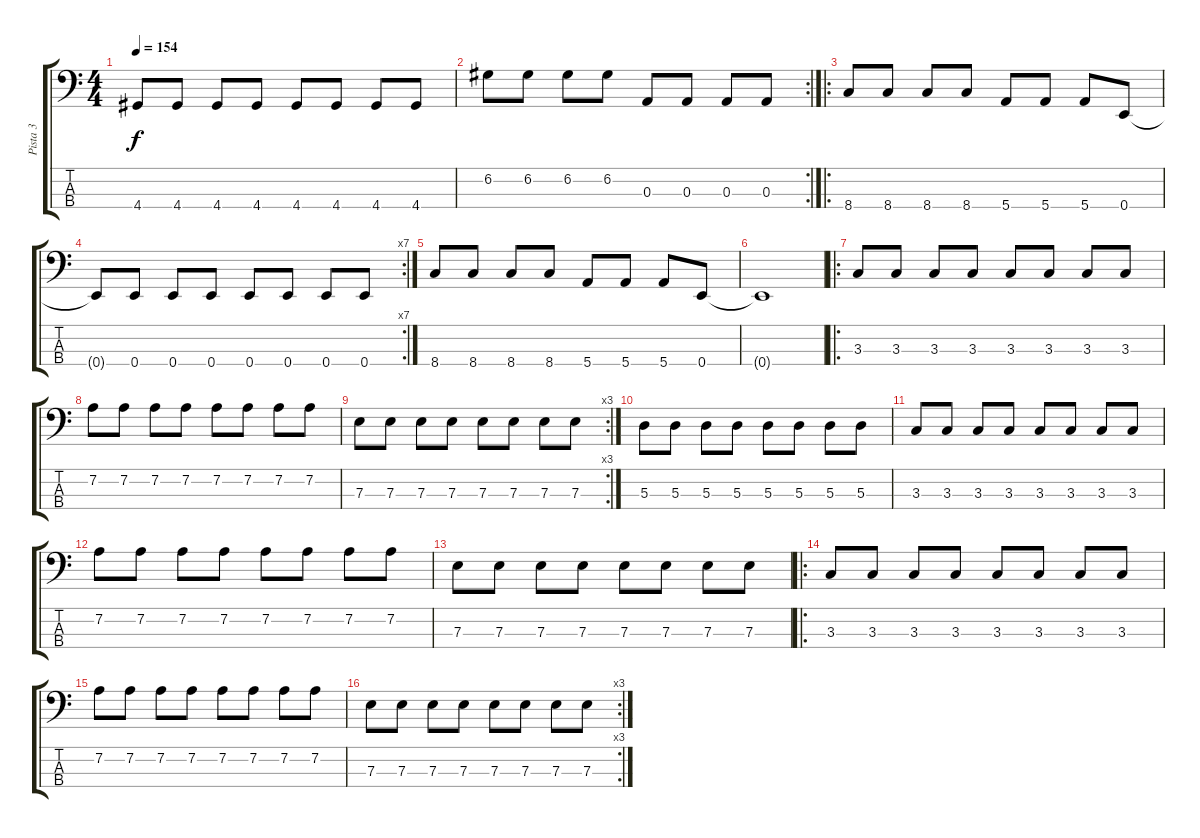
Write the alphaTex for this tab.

\track ("Pista 3" "Pista 3") {instrument electricbassfinger}
\staff {score tabs}
\tuning (G2 D2 A1 E1) {hide}
\ts (4 4)
\tempo 154
\clef f4
\ks c
4.4.8{dy f} 4.4.8 4.4.8 4.4.8 4.4.8 4.4.8 4.4.8 4.4.8 |
\rc 2
6.2.8 6.2.8 6.2.8 6.2.8 0.3.8 0.3.8 0.3.8 0.3.8 |
\ro
8.4.8 8.4.8 8.4.8 8.4.8 5.4.8 5.4.8 5.4.8 0.4.8 |
\rc 7
0.4{t}.8 0.4.8 0.4.8 0.4.8 0.4.8 0.4.8 0.4.8 0.4.8 |
8.4.8 8.4.8 8.4.8 8.4.8 5.4.8 5.4.8 5.4.8 0.4.8 |
0.4{t}.1{volume 6} |
\ro
3.3.8{volume 13} 3.3.8 3.3.8 3.3.8 3.3.8 3.3.8 3.3.8 3.3.8 |
7.2.8 7.2.8 7.2.8 7.2.8 7.2.8 7.2.8 7.2.8 7.2.8 |
\rc 3
7.3.8 7.3.8 7.3.8 7.3.8 7.3.8 7.3.8 7.3.8 7.3.8 |
5.3.8 5.3.8 5.3.8 5.3.8 5.3.8 5.3.8 5.3.8 5.3.8 |
3.3.8 3.3.8 3.3.8 3.3.8 3.3.8 3.3.8 3.3.8 3.3.8 |
7.2.8 7.2.8 7.2.8 7.2.8 7.2.8 7.2.8 7.2.8 7.2.8 |
7.3.8 7.3.8 7.3.8 7.3.8 7.3.8 7.3.8 7.3.8 7.3.8 |
\ro
3.3.8{volume 16} 3.3.8 3.3.8 3.3.8 3.3.8 3.3.8 3.3.8 3.3.8 |
7.2.8 7.2.8 7.2.8 7.2.8 7.2.8 7.2.8 7.2.8 7.2.8 |
\rc 3
7.3.8 7.3.8 7.3.8 7.3.8 7.3.8 7.3.8 7.3.8 7.3.8
